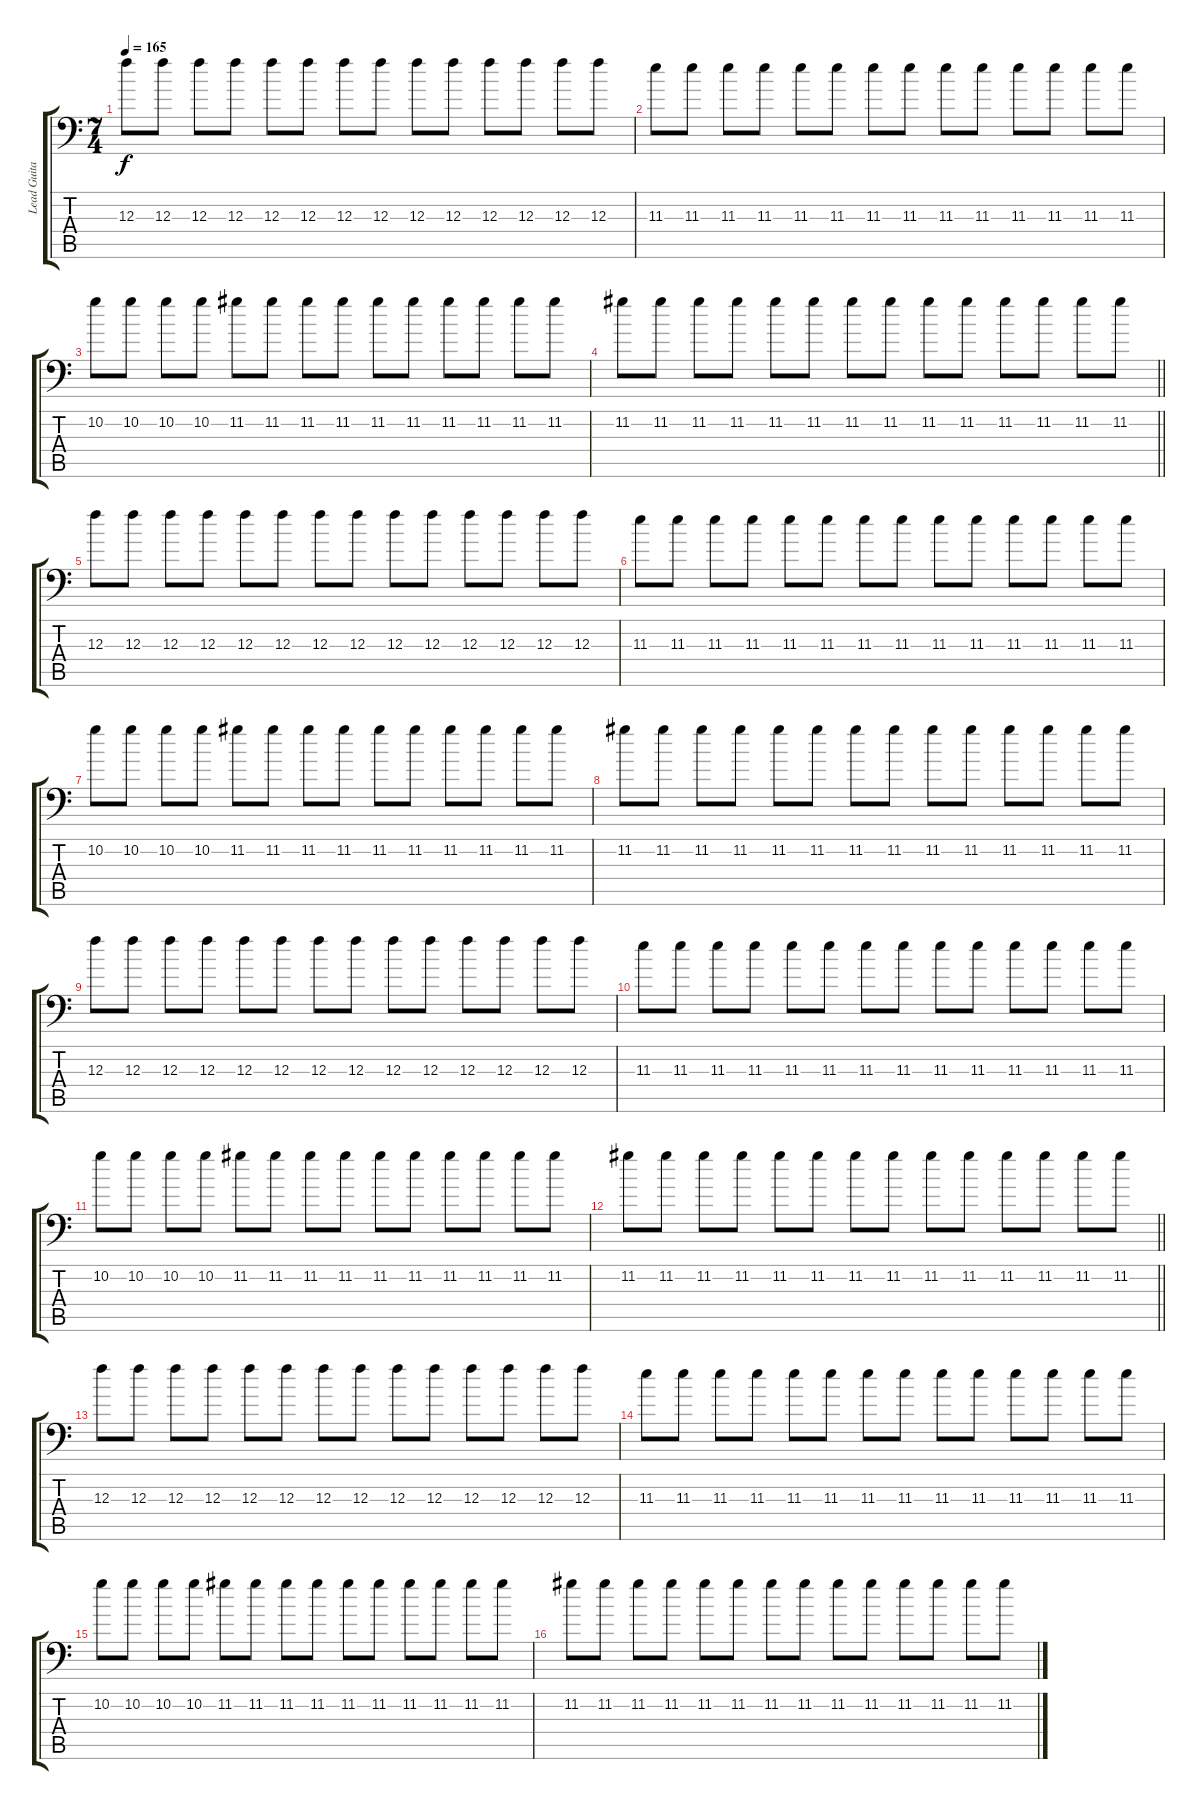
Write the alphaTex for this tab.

\track ("Lead Guitar #3" "Lead Guita") {instrument distortionguitar}
\staff {score tabs}
\tuning (D4 A3 F3 C3 G2 A1) {hide}
\ts (7 4)
\tempo 165
\clef f4
\ks c
12.3.8{dy f volume 0} 12.3.8 12.3.8 12.3.8 12.3.8 12.3.8 12.3.8{volume 8} 12.3.8 12.3.8 12.3.8 12.3.8 12.3.8 12.3.8 12.3.8 |
11.3.8 11.3.8 11.3.8 11.3.8 11.3.8 11.3.8 11.3.8 11.3.8 11.3.8 11.3.8 11.3.8 11.3.8 11.3.8 11.3.8 |
10.2.8 10.2.8 10.2.8 10.2.8 11.2.8 11.2.8 11.2.8 11.2.8 11.2.8 11.2.8 11.2.8 11.2.8 11.2.8 11.2.8 |
\barLineRight lightlight
11.2.8 11.2.8 11.2.8 11.2.8 11.2.8 11.2.8 11.2.8 11.2.8 11.2.8 11.2.8 11.2.8 11.2.8 11.2.8 11.2.8 |
\section ("" "")
12.3.8 12.3.8 12.3.8 12.3.8 12.3.8 12.3.8 12.3.8 12.3.8 12.3.8 12.3.8 12.3.8 12.3.8 12.3.8 12.3.8 |
11.3.8 11.3.8 11.3.8 11.3.8 11.3.8 11.3.8 11.3.8 11.3.8 11.3.8 11.3.8 11.3.8 11.3.8 11.3.8 11.3.8 |
10.2.8 10.2.8 10.2.8 10.2.8 11.2.8 11.2.8 11.2.8 11.2.8 11.2.8 11.2.8 11.2.8 11.2.8 11.2.8 11.2.8 |
11.2.8 11.2.8 11.2.8 11.2.8 11.2.8 11.2.8 11.2.8 11.2.8 11.2.8 11.2.8 11.2.8 11.2.8 11.2.8 11.2.8 |
12.3.8 12.3.8 12.3.8 12.3.8 12.3.8 12.3.8 12.3.8 12.3.8 12.3.8 12.3.8 12.3.8 12.3.8 12.3.8 12.3.8 |
11.3.8 11.3.8 11.3.8 11.3.8 11.3.8 11.3.8 11.3.8 11.3.8 11.3.8 11.3.8 11.3.8 11.3.8 11.3.8 11.3.8 |
10.2.8 10.2.8 10.2.8 10.2.8 11.2.8 11.2.8 11.2.8 11.2.8 11.2.8 11.2.8 11.2.8 11.2.8 11.2.8 11.2.8 |
\barLineRight lightlight
11.2.8 11.2.8 11.2.8 11.2.8 11.2.8 11.2.8 11.2.8 11.2.8 11.2.8 11.2.8 11.2.8 11.2.8 11.2.8 11.2.8 |
\section ("" "")
12.3.8 12.3.8 12.3.8 12.3.8 12.3.8 12.3.8 12.3.8 12.3.8 12.3.8 12.3.8 12.3.8 12.3.8 12.3.8 12.3.8 |
11.3.8 11.3.8 11.3.8 11.3.8 11.3.8 11.3.8 11.3.8 11.3.8 11.3.8 11.3.8 11.3.8 11.3.8 11.3.8 11.3.8 |
10.2.8 10.2.8 10.2.8 10.2.8 11.2.8 11.2.8 11.2.8 11.2.8 11.2.8 11.2.8 11.2.8 11.2.8 11.2.8 11.2.8 |
11.2.8 11.2.8 11.2.8 11.2.8 11.2.8 11.2.8 11.2.8 11.2.8 11.2.8 11.2.8 11.2.8 11.2.8 11.2.8 11.2.8
